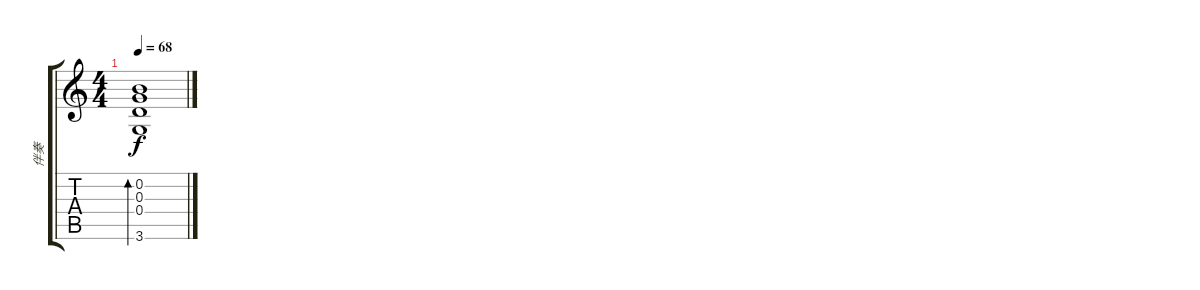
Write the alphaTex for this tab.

\track ("伴奏" "伴奏") {instrument acousticguitarsteel}
\staff {score tabs}
\tuning (E4 B3 G3 D3 A2 E2) {hide}
\ts (4 4)
\tempo 68
\clef g2
\ks c
(0.2 0.3 0.4 3.6).1{bd 30 dy f}
